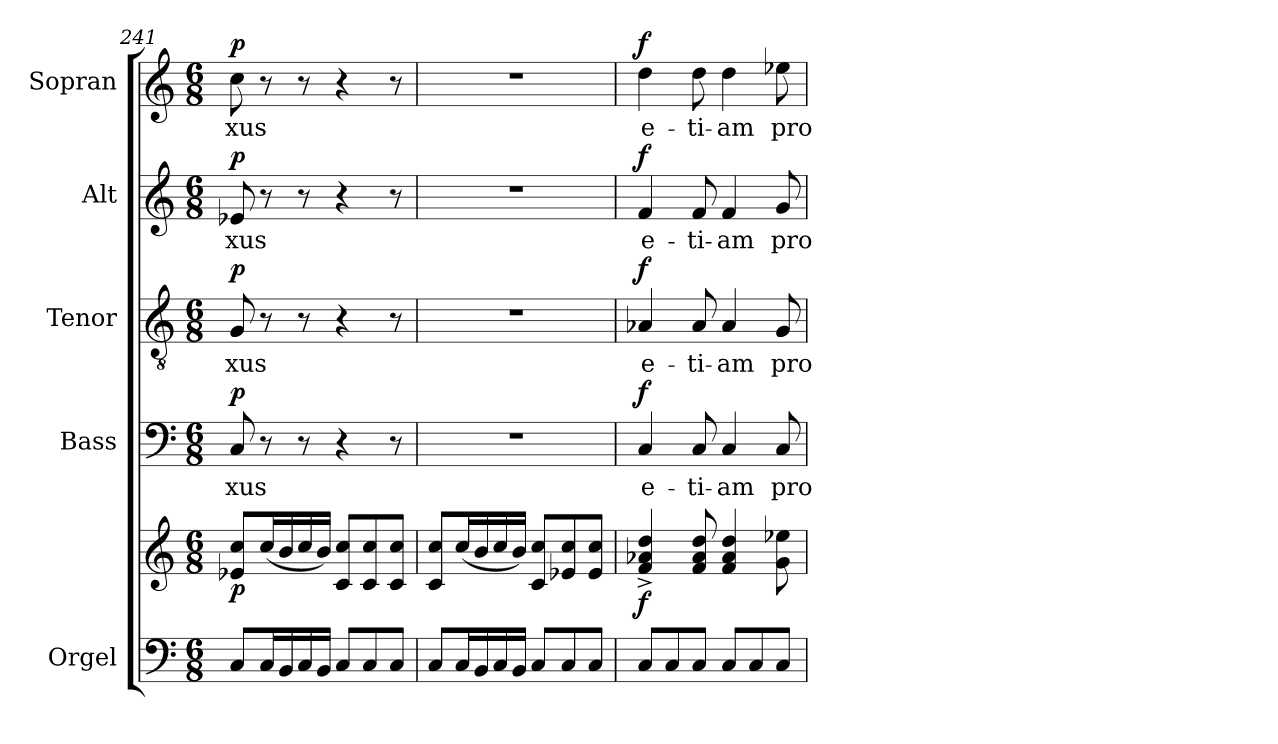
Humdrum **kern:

**kern	**kern	**dynam	**kern	**text	**dynam	**kern	**text	**dynam	**kern	**text	**dynam	**kern	**text	**dynam
*part5	*part5	*part5	*part4	*part4	*part4	*part3	*part3	*part3	*part2	*part2	*part2	*part1	*part1	*part1
*staff6	*staff5	*staff5/6	*staff4	*staff4	*staff4	*staff3	*staff3	*staff3	*staff2	*staff2	*staff2	*staff1	*staff1	*staff1
*I"Orgel	*	*	*I"Bass	*	*	*I"Tenor	*	*	*I"Alt	*	*	*I"Sopran	*	*
*I'Org.	*	*	*I'B.	*	*	*I'T.	*	*	*I'A.	*	*	*I'S.	*	*
*clefF4	*clefG2	*	*clefF4	*	*	*clefGv2	*	*	*clefG2	*	*	*clefG2	*	*
*k[]	*k[]	*	*k[]	*	*	*k[]	*	*	*k[]	*	*	*k[]	*	*
*C:	*C:	*	*C:	*	*	*C:	*	*	*C:	*	*	*C:	*	*
*M6/8	*M6/8	*	*M6/8	*	*	*M6/8	*	*	*M6/8	*	*	*M6/8	*	*
=241	=241	=241	=241	=241	=241	=241	=241	=241	=241	=241	=241	=241	=241	=241
!	!	!LO:DY:b	!	!LO:LY:b	!LO:DY:a	!	!LO:LY:b	!LO:DY:a	!	!LO:LY:b	!LO:DY:a	!	!LO:LY:b	!LO:DY:a
8C/L	8e-X/ 8cc/L	p	8C/	-xus	p	8G/	-xus	p	8e-X/	-xus	p	8cc\	-xus	p
16C/L	(<16cc/L	.	8r	.	.	8r	.	.	8r	.	.	8r	.	.
16BB/	16b/	.	.	.	.	.	.	.	.	.	.	.	.	.
16C/	16cc/	.	8r	.	.	8r	.	.	8r	.	.	8r	.	.
16BB/JJ	16b/JJ)	.	.	.	.	.	.	.	.	.	.	.	.	.
8C/L	8c/ 8cc/L	.	4r	.	.	4r	.	.	4r	.	.	4r	.	.
8C/	8c/ 8cc/	.	.	.	.	.	.	.	.	.	.	.	.	.
8C/J	8c/ 8cc/J	.	8r	.	.	8r	.	.	8r	.	.	8r	.	.
=242	=242	=242	=242	=242	=242	=242	=242	=242	=242	=242	=242	=242	=242	=242
8C/L	8c/ 8cc/L	.	2.r	.	.	2.r	.	.	2.r	.	.	2.r	.	.
16C/L	(<16cc/L	.	.	.	.	.	.	.	.	.	.	.	.	.
16BB/	16b/	.	.	.	.	.	.	.	.	.	.	.	.	.
16C/	16cc/	.	.	.	.	.	.	.	.	.	.	.	.	.
16BB/JJ	16b/JJ)	.	.	.	.	.	.	.	.	.	.	.	.	.
8C/L	8c/ 8cc/L	.	.	.	.	.	.	.	.	.	.	.	.	.
8C/	8e-X/ 8cc/	.	.	.	.	.	.	.	.	.	.	.	.	.
8C/J	8e-/ 8cc/J	.	.	.	.	.	.	.	.	.	.	.	.	.
=243	=243	=243	=243	=243	=243	=243	=243	=243	=243	=243	=243	=243	=243	=243
!	!	!LO:DY:b	!	!LO:LY:b	!LO:DY:a	!	!LO:LY:b	!LO:DY:a	!	!LO:LY:b	!LO:DY:a	!	!LO:LY:b	!LO:DY:a
8C/L	4f/^< 4a-X/^< 4dd/^<	f	4C/	e-	f	4A-X/	e-	f	4f/	e-	f	4dd\	e-	f
8C/	.	.	.	.	.	.	.	.	.	.	.	.	.	.
!	!	!	!	!LO:LY:b	!	!	!LO:LY:b	!	!	!LO:LY:b	!	!	!LO:LY:b	!
8C/J	8f/ 8a-/ 8dd/	.	8C/	-ti-	.	8A-/	-ti-	.	8f/	-ti-	.	8dd\	-ti-	.
!	!	!	!	!LO:LY:b	!	!	!LO:LY:b	!	!	!LO:LY:b	!	!	!LO:LY:b	!
8C/L	4f/ 4a-/ 4dd/	.	4C/	-am	.	4A-/	-am	.	4f/	-am	.	4dd\	-am	.
8C/	.	.	.	.	.	.	.	.	.	.	.	.	.	.
!	!	!	!	!LO:LY:b	!	!	!LO:LY:b	!	!	!LO:LY:b	!	!	!LO:LY:b	!
8C/J	8g\ 8ee-X\	.	8C/	pro	.	8G/	pro	.	8g/	pro	.	8ee-X\	pro	.
=	=	=	=	=	=	=	=	=	=	=	=	=	=	=
*-	*-	*-	*-	*-	*-	*-	*-	*-	*-	*-	*-	*-	*-	*-
